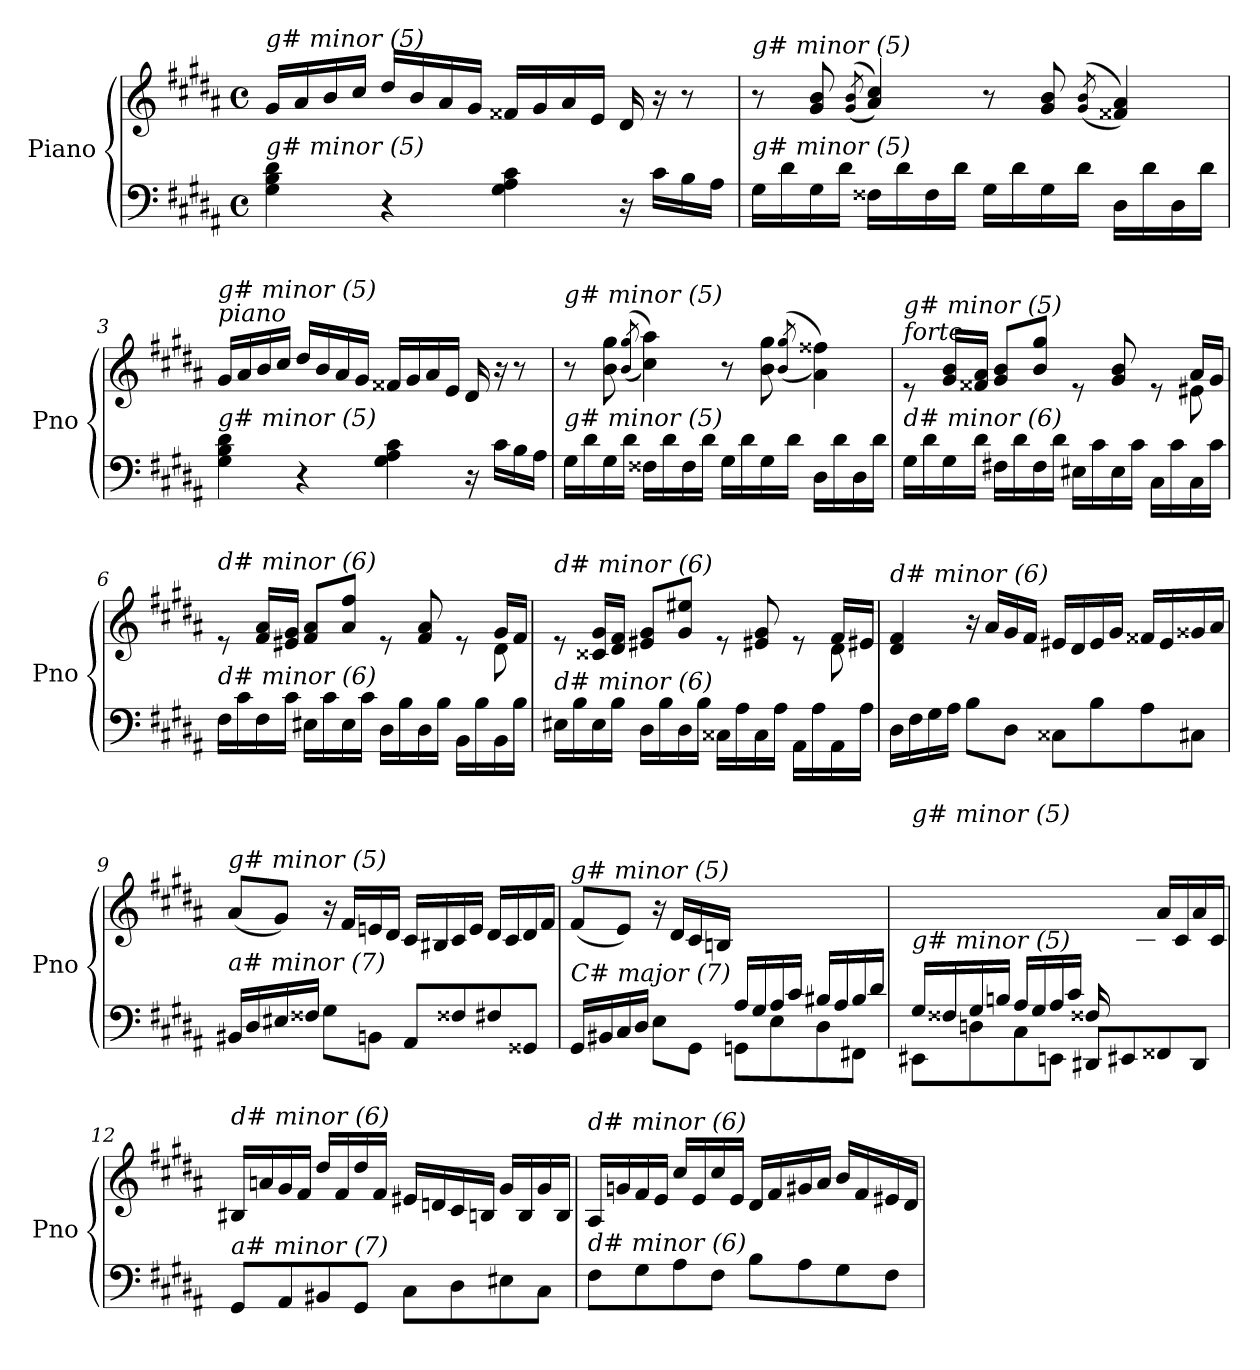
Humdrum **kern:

**kern	**kern
*part1	*part1
*staff2	*staff1
*I"Piano	*
*I'Pno	*
*clefF4	*clefG2
*k[f#c#g#d#a#]	*k[f#c#g#d#a#]
*M4/4	*M4/4
*met(c)	*met(c)
=1	=1
!	!LO:TX:i:t=g# minor (5)
!LO:TX:i:t=g# minor (5)	!
4G#\ 4B\ 4d#\	16g#/LL
.	16a#/
.	16b/
.	16cc#/JJ
4r	16dd#/LL
.	16b/
.	16a#/
.	16g#/JJ
4G#\ 4A#\ 4c#\	16f##X/LL
.	16g#/
.	16a#/
.	16e/JJ
16r	16d#/
16c#\LL	16r
16B\	8r
16A#\JJ	.
=2	=2
!	!LO:TX:i:t=g# minor (5)
!LO:TX:i:t=g# minor (5)	!
16G#\LL	8r
16d#\	.
16G#\	8g#/ 8b/
16d#\JJ	.
.	(>(8qg#/ 8qb/
16F##X\LL	4a#/ 4cc#/))
16d#\	.
16F##\	.
16d#\JJ	.
16G#\LL	8r
16d#\	.
16G#\	8g#/ 8b/
16d#\JJ	.
.	((>8qg#/ 8qb/
16D#\LL	4f##X/ 4a#/))
16d#\	.
16D#\	.
16d#\JJ	.
=3	=3
!	!LO:TX:a:i:t=piano
!	!LO:TX:i:t=g# minor (5)
!LO:TX:i:t=g# minor (5)	!
4G#\ 4B\ 4d#\	16g#/LL
.	16a#/
.	16b/
.	16cc#/JJ
4r	16dd#/LL
.	16b/
.	16a#/
.	16g#/JJ
4G#\ 4A#\ 4c#\	16f##X/LL
.	16g#/
.	16a#/
.	16e/JJ
16r	16d#/
16c#\LL	16r
16B\	8r
16A#\JJ	.
!!LO:LB:g=z
=4	=4
!	!LO:TX:i:t=g# minor (5)
!LO:TX:i:t=g# minor (5)	!
16G#\LL	8r
16d#\	.
16G#\	8b\ 8gg#\
16d#\JJ	.
.	((>8qb/ 8qgg#/
16F##X\LL	4cc#\ 4aa#\))
16d#\	.
16F##\	.
16d#\JJ	.
16G#\LL	8r
16d#\	.
16G#\	8b\ 8gg#\
16d#\JJ	.
.	((>8qb/ 8qgg#/
16D#\LL	4a#\ 4ff##X\))
16d#\	.
16D#\	.
16d#\JJ	.
=5	=5
*^	*^
!	!	!LO:TX:a:i:t=forte	!
!	!	!LO:TX:i:t=g# minor (5)	!
!LO:TX:i:t=d# minor (6)	!	!	!
2..ryy	16G#\LL	8re	2..ryy
.	16d#\	.	.
.	16G#\	16g#/ 16b/LL	.
.	16d#\JJ	16f##X/ 16a#/JJ	.
.	16F#X\LL	8g#/ 8b/L	.
.	16d#\	.	.
.	16F#\	8b/ 8gg#/J	.
.	16d#\JJ	.	.
.	16E#X\LL	8re	.
.	16c#\	.	.
.	16E#\	8g#/ 8b/	.
.	16c#\JJ	.	.
.	16C#\LL	8re	.
.	16c#\	.	.
8ryy	16C#\	16a#/LL	8e#X\
.	16c#\JJ	16g#/JJ	.
=6	=6	=6	=6
!	!	!LO:TX:i:t=d# minor (6)	!
!LO:TX:i:t=d# minor (6)	!	!	!
2..ryy	16F#\LL	8re	2..ryy
.	16c#\	.	.
.	16F#\	16f#/ 16a#/LL	.
.	16c#\JJ	16e#X/ 16g#/JJ	.
.	16E#X\LL	8f#/ 8a#/L	.
.	16c#\	.	.
.	16E#\	8a#/ 8ff#/J	.
.	16c#\JJ	.	.
.	16D#\LL	8re	.
.	16B\	.	.
.	16D#\	8f#/ 8a#/	.
.	16B\JJ	.	.
.	16BB\LL	8re	.
.	16B\	.	.
8ryy	16BB\	16g#/LL	8d#\
.	16B\JJ	16f#/JJ	.
!!LO:LB:g=z	!!
=7	=7	=7	=7
!	!	!LO:TX:i:t=d# minor (6)	!
!LO:TX:i:t=d# minor (6)	!	!	!
2..ryy	16E#X\LL	8re	2..ryy
.	16B\	.	.
.	16E#\	16c##X/ 16g#/LL	.
.	16B\JJ	16d#/ 16f#/JJ	.
.	16D#\LL	8e#X/ 8g#/L	.
.	16B\	.	.
.	16D#\	8g#/ 8ee#X/J	.
.	16B\JJ	.	.
.	16C##X\LL	8re	.
.	16A#\	.	.
.	16C##\	8e#X/ 8g#/	.
.	16A#\JJ	.	.
.	16AA#\LL	8re	.
.	16A#\	.	.
8ryy	16AA#\	16f#/LL	8d#\
.	16A#\JJ	16e#X/JJ	.
*	*	*v	*v
=8	=8	=8
!	!	!LO:TX:i:t=d# minor (6)
!LO:TX:i:t=d# minor (6)	!	!
*v	*v	*
16D#\LL	4d#/ 4f#/
16F#\	.
16G#\	.
16A#\JJ	.
8B\L	16r
.	16a#/LL
8D#\J	16g#/
.	16f#/JJ
8C##X\L	16e#X/LL
.	16d#/
8B\	16e#/
.	16g#/JJ
8A#\	16f##Xi/LL
.	16e#/
8C#X\J	16g##j/
.	16a#/JJ
=9	=9
!	!LO:TX:i:t=g# minor (5)
!LO:TX:i:t=a# minor (7)	!
16BB#X/LL	(8a#/L
16D#/	.
16E#X/	8g#/J)
16F##X/JJ	.
8G#\L	16r
.	16f#/LL
8BBn\J	16en/
.	16d#/JJ
8AA#/L	16c#/LL
.	16B#Xi/
8F##X/	16c#/
.	16e/JJ
8F#X/	16d#/LL
.	16c#/
8GG##Xj/J	16d#/
.	16f#/JJ
!!LO:LB:g=z
=10	=10
*^	*
!	!	!LO:TX:i:t=g# minor (5)
!LO:TX:i:t=C# major (7)	!	!
2ryy	16GG#/LL	(8f#/L
.	16BB#X/	.
.	16C#/	8e/J)
.	16D#/JJ	.
.	8E\L	16r
.	.	16d#/LL
.	8GG#\J	16c#/
.	.	16Bn/JJ
16A#/LL	8GGnj\L	2ryy
16G#/	.	.
16A#/	8E\	.
16c#/JJ	.	.
16B#X/LL	8D#\	.
16A#/	.	.
16B#/	8FF#X\J	.
16d#/JJ	.	.
=11	=11	=11
!	!	!LO:TX:i:t=g# minor (5)
!LO:TX:i:t=g# minor (5)	!	!
16G#/LL	8EE#X\L	2ryy
16F##X/	.	.
16G#/	8Dn\	.
16Bn/JJ	.	.
16A#/LL	8C#\	.
16G#/	.	.
16A#/	8EEn\J	.
16c#/JJ	.	.
16F##X/LL	8DD#X/L	16ryy
4..ryy	.	16e/
.	8EE#X/	16d#/
.	.	16c#/JJ
.	8FF##X/	16a#/LL
.	.	16c#/
.	8DD#/J	16a#/
.	.	16c#/JJ
*v	*v	*
=12	=12
!	!LO:TX:i:t=d# minor (6)
!LO:TX:i:t=a# minor (7)	!
8GG#/L	16B#X/LL
.	16an/
8AA#/	16g#/
.	16f#/JJ
8BB#X/	16dd#/LL
.	16f#/
8GG#/J	16dd#/
.	16f#/JJ
8C#\L	16e#X/LL
.	16dn/
8D#\	16c#/
.	16Bn/JJ
8E#X\	16g#/LL
.	16B/
8C#\J	16g#/
.	16B/JJ
!!LO:LB:g=z
=13	=13
!	!LO:TX:i:t=d# minor (6)
!LO:TX:i:t=d# minor (6)	!
8F#\L	16A#/LL
.	16gn/
8G#\	16f#/
.	16e/JJ
8A#\	16cc#/LL
.	16e/
8F#\J	16cc#/
.	16e/JJ
8B\L	16d#/LL
.	16f#/
8A#\	16g#X/
.	16a#/JJ
8G#\	16b/LL
.	16f#/
8F#\J	16e#X/
.	16d#/JJ
=	=
*-	*-
